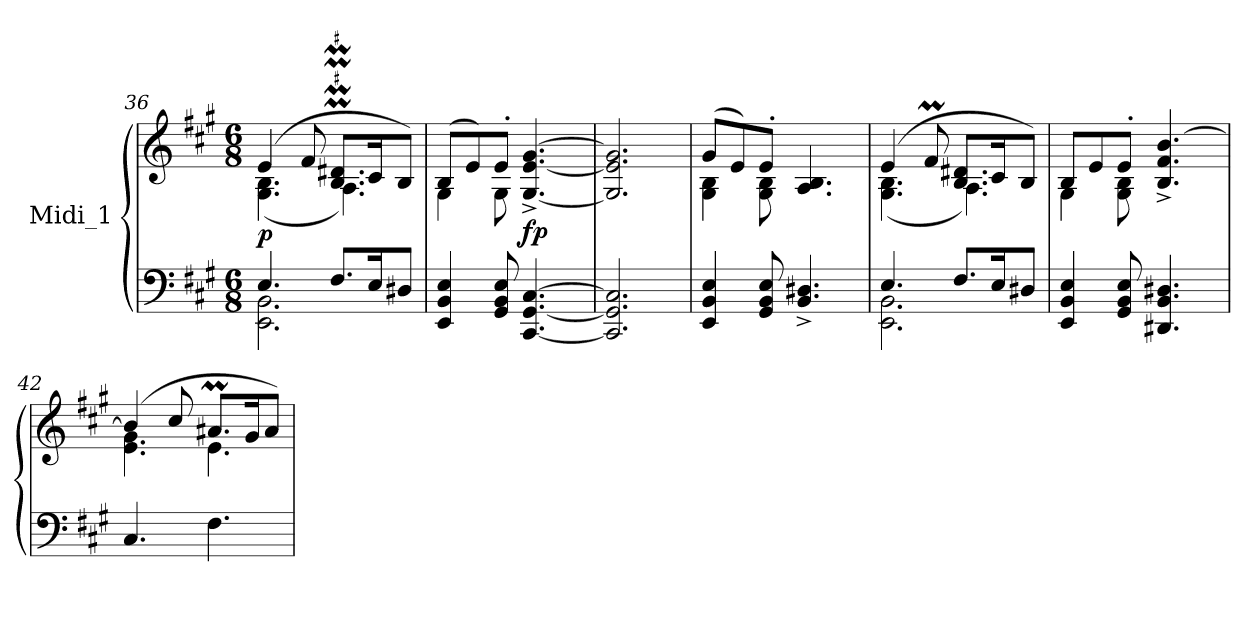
**kern	**kern	**dynam
*part1	*part1	*part1
*staff2	*staff1	*staff1/2
*I"Midi_1	*	*
*clefF4	*clefG2	*
*k[f#c#g#]	*k[f#c#g#]	*
*A:	*A:	*
*M6/8	*M6/8	*
=36	=36	=36
*^	*^	*
!	!	!	!	!LO:DY:a=2
4.E/	2.EE\ 2.BB\	(>4e/	(<4.G#\ 4.B\	p
.	.	8f#/	.	.
8.F#/L	.	8.B/M 8.d#X/ML	4.A\)	.
16E/K	.	16c#/K	.	.
8D#X/J	.	8B/J)	.	.
*v	*v	*	*	*
=37	=37	=37	=37
4EE/ 4BB/ 4E/	(>8B/L	4G#\	.
.	8e/)	.	.
8GG#/ 8BB/ 8E/	8e'/J	8G#\	.
!	!	!	!LO:DY:a=2
[4.CC#/ [4.GG#/ [4.C#/	[4.G#/^ [4.e/^ [4.g#/^	4ryy	fp
.	.	8ryy	.
*	*v	*v	*
=38	=38	=38
2.CC#/] 2.GG#/] 2.C#/]	2.G#/] 2.e/] 2.g#/]	.
=39	=39	=39
*	*MM85	*
*	*^	*
4EE/ 4BB/ 4E/	(>8g#/L	4G#\ 4B\	.
.	8e/)	.	.
8GG#/ 8BB/ 8E/	8e'/J	8G#\ 8B\	.
4.BB/^ 4.D#X/^	4.A/ 4.B/	4ryy	.
.	.	8ryy	.
=40	=40	=40	=40
*^	*	*	*
4.E/	2.EE\ 2.BB\	(>4e/	(<4.G#\ 4.B\	.
.	.	8f#M/	.	.
8.F#/L	.	8.B/ 8.d#X/L	4.A\)	.
16E/K	.	16c#/K	.	.
8D#X/J	.	8B/J)	.	.
*v	*v	*	*	*
=41	=41	=41	=41
4EE/ 4BB/ 4E/	8B/L	4G#\	.
.	8e/	.	.
8GG#/ 8BB/ 8E/	8e'/J	8G#\ 8B\	.
4.DD#X/ 4.BB/ 4.D#X/	4.B/^ 4.f#/^ [4.b/^	4ryy	.
.	.	8ryy	.
!!LO:LB:g=z	!!
=42	=42	=42	=42
4.C#/	(>4b/]	4.e\ 4.g#\	.
.	8cc#/	.	.
4.F#\	8.a#Xm/L	4.e\	.
.	16g#/K	.	.
.	8a#/J)	.	.
*	*v	*v	*
=	=	=
*-	*-	*-
